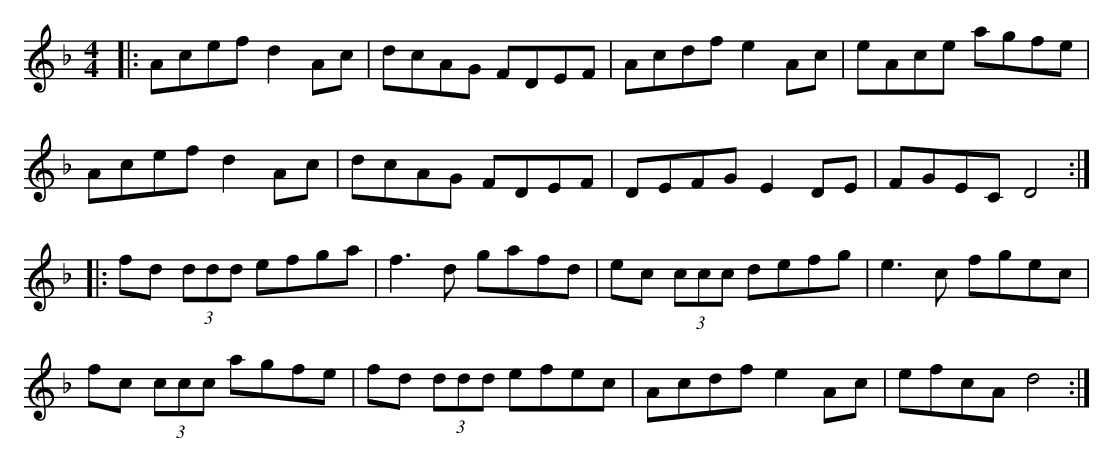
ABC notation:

X:1
M:4/4
K:Dmin
|:Acef d2Ac|dcAG FDEF|Acdf e2Ac|eAce agfe|
Acef d2Ac|dcAG FDEF|DEFG E2DE|FGEC D4:|
|:fd (3ddd efga|f3d gafd|ec (3ccc defg|e3c fgec|
fc (3ccc agfe|fd (3ddd efec|Acdf e2Ac|efcA d4:|
